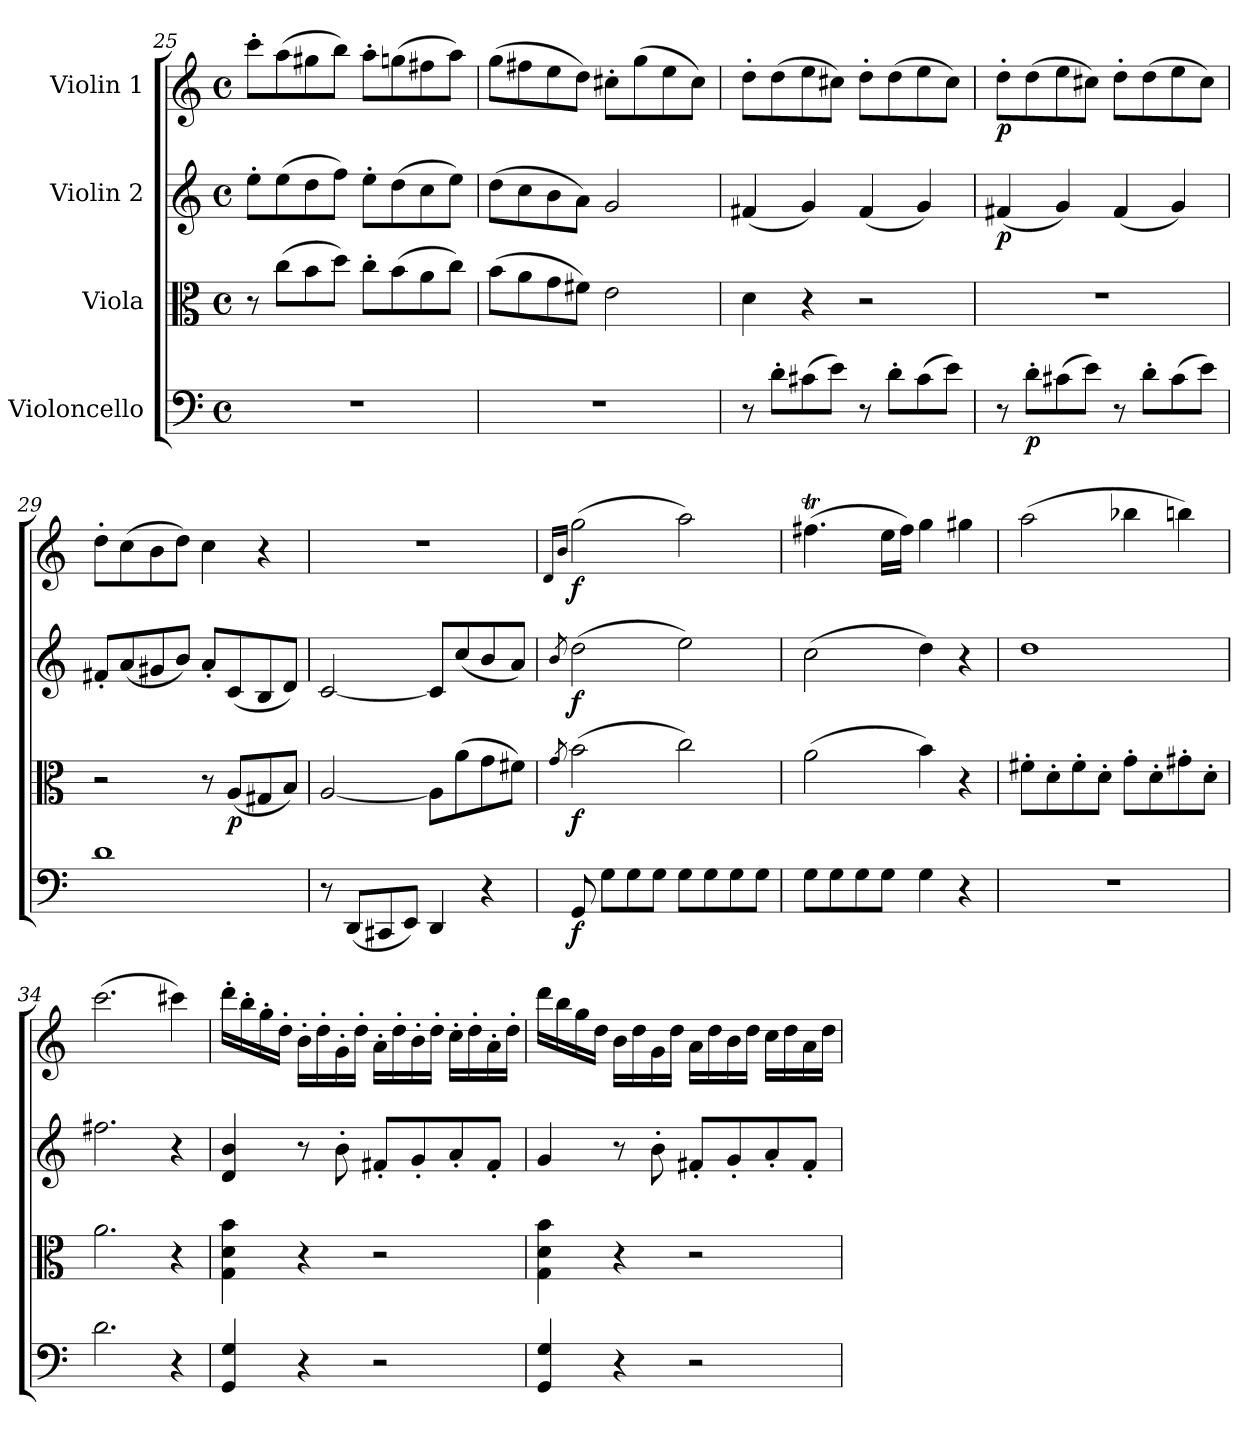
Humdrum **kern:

**kern	**dynam	**kern	**dynam	**kern	**dynam	**kern	**dynam
*part4	*part4	*part3	*part3	*part2	*part2	*part1	*part1
*staff4	*staff4	*staff3	*staff3	*staff2	*staff2	*staff1	*staff1
*I"Violoncello	*	*I"Viola	*	*I"Violin 2	*	*I"Violin 1	*
*clefF4	*	*clefC3	*	*clefG2	*	*clefG2	*
*k[]	*	*k[]	*	*k[]	*	*k[]	*
*C:	*	*C:	*	*C:	*	*C:	*
*M4/4	*	*M4/4	*	*M4/4	*	*M4/4	*
*met(c)	*	*met(c)	*	*met(c)	*	*met(c)	*
=25	=25	=25	=25	=25	=25	=25	=25
1r	.	8r	.	8ee'>\L	.	8ccc'>\L	.
.	.	(8cc\L	.	(8ee\	.	(8aa\	.
.	.	8b\	.	8dd\	.	8gg#X\	.
.	.	8dd\J)	.	8ff\J)	.	8bb\J)	.
.	.	8cc'>\L	.	8ee'>\L	.	8aa'>\L	.
.	.	(8b\	.	(8dd\	.	(8ggn\	.
.	.	8a\	.	8cc\	.	8ff#X\	.
.	.	8cc\J)	.	8ee\J)	.	8aa\J)	.
=26	=26	=26	=26	=26	=26	=26	=26
1r	.	(8b\L	.	(8dd\L	.	(8gg\L	.
.	.	8a\	.	8cc\	.	8ff#X\	.
.	.	8g\	.	8b\	.	8ee\	.
.	.	8f#X\J)	.	8a\J)	.	8dd\J)	.
.	.	2e\	.	2g/	.	8cc#X'>\L	.
.	.	.	.	.	.	(8gg\	.
.	.	.	.	.	.	8ee\	.
.	.	.	.	.	.	8cc#\J)	.
=27	=27	=27	=27	=27	=27	=27	=27
8r	.	4d\	.	(4f#X/	.	8dd'>\L	.
8d'>\L	.	.	.	.	.	(8dd\	.
(8c#X\	.	4r	.	4g/)	.	8ee\	.
8e\J)	.	.	.	.	.	8cc#X\J)	.
8r	.	2r	.	(4f#/	.	8dd'>\L	.
8d'>\L	.	.	.	.	.	(8dd\	.
(8c#\	.	.	.	4g/)	.	8ee\	.
8e\J)	.	.	.	.	.	8cc#\J)	.
=28	=28	=28	=28	=28	=28	=28	=28
!	!	!	!	!	!LO:DY:b	!	!LO:DY:b
8r	.	1r	.	(4f#X/	p	8dd'>\L	p
!	!LO:DY:b	!	!	!	!	!	!
8d'>\L	p	.	.	.	.	(8dd\	.
(8c#X\	.	.	.	4g/)	.	8ee\	.
8e\J)	.	.	.	.	.	8cc#X\J)	.
8r	.	.	.	(4f#/	.	8dd'>\L	.
8d'>\L	.	.	.	.	.	(8dd\	.
(8c#\	.	.	.	4g/)	.	8ee\	.
8e\J)	.	.	.	.	.	8cc#\J)	.
=29	=29	=29	=29	=29	=29	=29	=29
1d	.	2r	.	8f#X'</L	.	8dd'>\L	.
.	.	.	.	(8a/	.	(8cc\	.
.	.	.	.	8g#X/	.	8b\	.
.	.	.	.	8b/J)	.	8dd\J)	.
.	.	8r	.	8a'</L	.	4cc\	.
!	!	!	!LO:DY:b	!	!	!	!
.	.	(8A/L	p	(8c/	.	.	.
.	.	8G#X/	.	8B/	.	4r	.
.	.	8B/J)	.	8d/J)	.	.	.
=30	=30	=30	=30	=30	=30	=30	=30
8r	.	[2A/	.	[2c/	.	1r	.
(8DD/L	.	.	.	.	.	.	.
8CC#X/	.	.	.	.	.	.	.
8EE/J)	.	.	.	.	.	.	.
4DD/	.	8A\L]	.	8c/L]	.	.	.
.	.	(8a\	.	(8cc/	.	.	.
4r	.	8g\	.	8b/	.	.	.
.	.	8f#X\J)	.	8a/J)	.	.	.
=31	=31	=31	=31	=31	=31	=31	=31
.	.	.	.	.	.	16qd/LL	.
.	.	8qg/	.	8qb/	.	16qb/JJ	.
!	!LO:DY:b	!	!LO:DY:b	!	!LO:DY:b	!	!LO:DY:b
8GG/	f	(2b\	f	(2dd\	f	(2gg\	f
8G\L	.	.	.	.	.	.	.
8G\	.	.	.	.	.	.	.
8G\J	.	.	.	.	.	.	.
8G\L	.	2cc\)	.	2ee\)	.	2aa\)	.
8G\	.	.	.	.	.	.	.
8G\	.	.	.	.	.	.	.
8G\J	.	.	.	.	.	.	.
=32	=32	=32	=32	=32	=32	=32	=32
8G\L	.	(2a\	.	(2cc\	.	(4.ff#Xt\	.
8G\	.	.	.	.	.	.	.
8G\	.	.	.	.	.	.	.
8G\J	.	.	.	.	.	16ee\LL	.
.	.	.	.	.	.	16ff#\JJ)	.
4G\	.	4b\)	.	4dd\)	.	4gg\	.
4r	.	4r	.	4r	.	4gg#X\	.
=33	=33	=33	=33	=33	=33	=33	=33
1r	.	8f#X'>\L	.	1dd	.	(2aa\	.
.	.	8d'>\	.	.	.	.	.
.	.	8f#'>\	.	.	.	.	.
.	.	8d'>\J	.	.	.	.	.
.	.	8g'>\L	.	.	.	4bb-X\	.
.	.	8d'>\	.	.	.	.	.
.	.	8g#X'>\	.	.	.	4bbn\)	.
.	.	8d'>\J	.	.	.	.	.
=34	=34	=34	=34	=34	=34	=34	=34
2.d\	.	2.a\	.	2.ff#X\	.	(2.ccc\	.
4r	.	4r	.	4r	.	4ccc#X\)	.
=35	=35	=35	=35	=35	=35	=35	=35
4GG/ 4G/	.	4G\ 4d\ 4b\	.	4d/ 4b/	.	16ddd'>\LL	.
.	.	.	.	.	.	16bb'>\	.
.	.	.	.	.	.	16gg'>\	.
.	.	.	.	.	.	16dd'>\JJ	.
4r	.	4r	.	8r	.	16b'>\LL	.
.	.	.	.	.	.	16dd'>\	.
.	.	.	.	8b'>\	.	16g'>\	.
.	.	.	.	.	.	16dd'>\JJ	.
2r	.	2r	.	8f#X'</L	.	16a'>\LL	.
.	.	.	.	.	.	16dd'>\	.
.	.	.	.	8g'</	.	16b'>\	.
.	.	.	.	.	.	16dd'>\JJ	.
.	.	.	.	8a'</	.	16cc'>\LL	.
.	.	.	.	.	.	16dd'>\	.
.	.	.	.	8f#'</J	.	16a'>\	.
.	.	.	.	.	.	16dd'>\JJ	.
=36	=36	=36	=36	=36	=36	=36	=36
4GG/ 4G/	.	4G\ 4d\ 4b\	.	4g/	.	16ddd\LL	.
.	.	.	.	.	.	16bb\	.
.	.	.	.	.	.	16gg\	.
.	.	.	.	.	.	16dd\JJ	.
4r	.	4r	.	8r	.	16b\LL	.
.	.	.	.	.	.	16dd\	.
.	.	.	.	8b'>\	.	16g\	.
.	.	.	.	.	.	16dd\JJ	.
2r	.	2r	.	8f#X'</L	.	16a\LL	.
.	.	.	.	.	.	16dd\	.
.	.	.	.	8g'</	.	16b\	.
.	.	.	.	.	.	16dd\JJ	.
.	.	.	.	8a'</	.	16cc\LL	.
.	.	.	.	.	.	16dd\	.
.	.	.	.	8f#'</J	.	16a\	.
.	.	.	.	.	.	16dd\JJ	.
=	=	=	=	=	=	=	=
*-	*-	*-	*-	*-	*-	*-	*-
